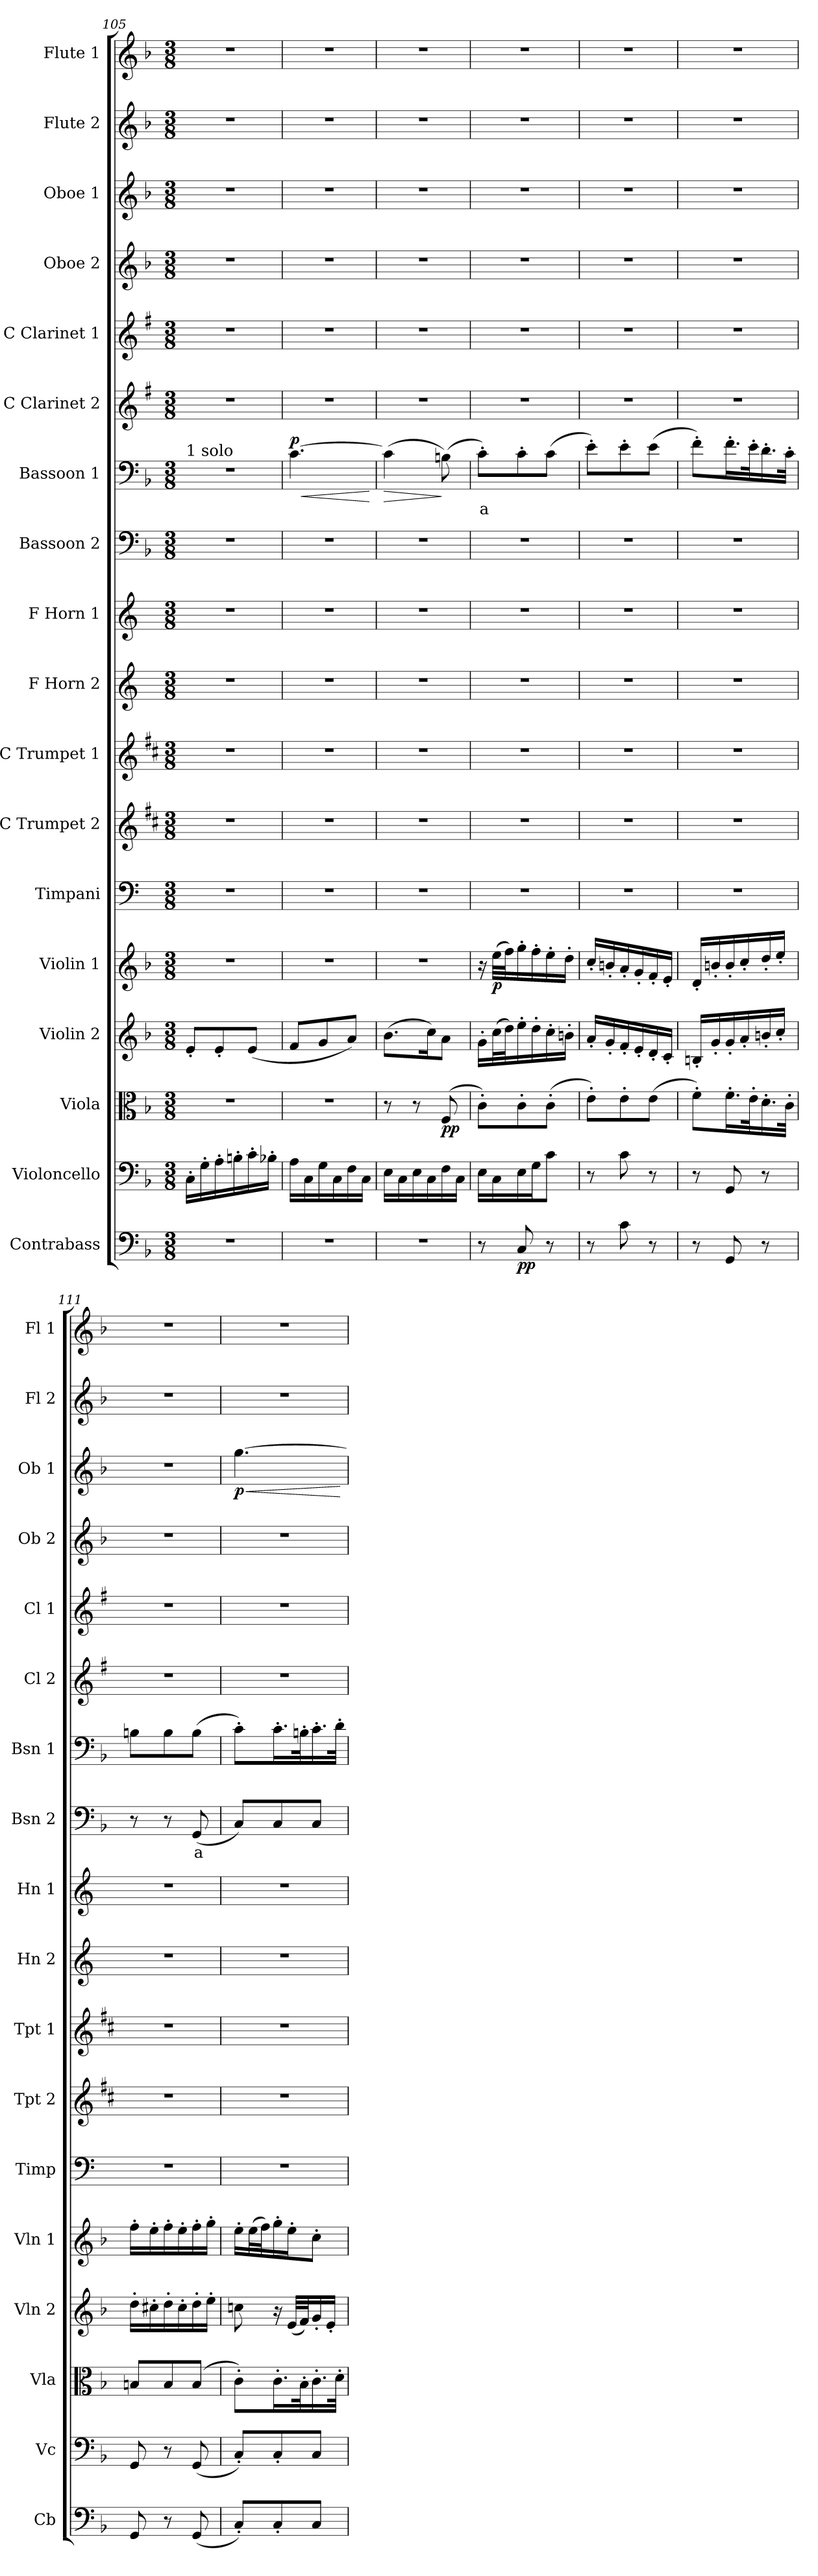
**kern	**dynam	**kern	**kern	**dynam	**kern	**kern	**dynam	**kern	**kern	**kern	**kern	**kern	**kern	**text	**kern	**text	**dynam	**kern	**kern	**kern	**kern	**dynam	**kern	**kern
*part18	*part18	*part17	*part16	*part16	*part15	*part14	*part14	*part13	*part12	*part11	*part10	*part9	*part8	*part8	*part7	*part7	*part7	*part6	*part5	*part4	*part3	*part3	*part2	*part1
*staff18	*staff18	*staff17	*staff16	*staff16	*staff15	*staff14	*staff14	*staff13	*staff12	*staff11	*staff10	*staff9	*staff8	*staff8	*staff7	*staff7	*staff7	*staff6	*staff5	*staff4	*staff3	*staff3	*staff2	*staff1
*I"Contrabass	*	*I"Violoncello	*I"Viola	*	*I"Violin 2	*I"Violin 1	*	*I"Timpani	*I"C Trumpet 2	*I"C Trumpet 1	*I"F Horn 2	*I"F Horn 1	*I"Bassoon 2	*	*I"Bassoon 1	*	*	*I"C Clarinet 2	*I"C Clarinet 1	*I"Oboe 2	*I"Oboe 1	*	*I"Flute 2	*I"Flute 1
*I'Cb	*	*I'Vc	*I'Vla	*	*I'Vln 2	*I'Vln 1	*	*I'Timp	*I'Tpt 2	*I'Tpt 1	*I'Hn 2	*I'Hn 1	*I'Bsn 2	*	*I'Bsn 1	*	*	*I'Cl 2	*I'Cl 1	*I'Ob 2	*I'Ob 1	*	*I'Fl 2	*I'Fl 1
*clefF4	*	*clefF4	*clefC3	*	*clefG2	*clefG2	*	*clefF4	*clefG2	*clefG2	*clefG2	*clefG2	*clefF4	*	*clefF4	*	*	*clefG2	*clefG2	*clefG2	*clefG2	*	*clefG2	*clefG2
*ITrd7c12	*	*	*	*	*	*	*	*	*ITrd1c2	*ITrd1c2	*ITrd4c7	*ITrd4c7	*	*	*	*	*	*ITrd1c2	*ITrd1c2	*	*	*	*	*
*k[b-]	*	*k[b-]	*k[b-]	*	*k[b-]	*k[b-]	*	*k[]	*k[]	*k[]	*k[b-]	*k[b-]	*k[b-]	*	*k[b-]	*	*	*k[b-]	*k[b-]	*k[b-]	*k[b-]	*	*k[b-]	*k[b-]
*F:	*	*F:	*F:	*	*F:	*F:	*	*	*	*	*	*	*F:	*	*F:	*	*	*F:	*F:	*F:	*F:	*	*F:	*F:
*M3/8	*	*M3/8	*M3/8	*	*M3/8	*M3/8	*	*M3/8	*M3/8	*M3/8	*M3/8	*M3/8	*M3/8	*	*M3/8	*	*	*M3/8	*M3/8	*M3/8	*M3/8	*	*M3/8	*M3/8
=105	=105	=105	=105	=105	=105	=105	=105	=105	=105	=105	=105	=105	=105	=105	=105	=105	=105	=105	=105	=105	=105	=105	=105	=105
!	!	!	!	!	!	!	!	!	!	!	!	!	!	!	!LO:TX:a:t=1 solo	!	!	!	!	!	!	!	!	!
4.r	.	16C'\LL	4.r	.	8e'/L	4.r	.	4.r	4.r	4.r	4.r	4.r	4.r	.	4.r	.	.	4.r	4.r	4.r	4.r	.	4.r	4.r
.	.	16G'\	.	.	.	.	.	.	.	.	.	.	.	.	.	.	.	.	.	.	.	.	.	.
.	.	16A'\	.	.	8e'/	.	.	.	.	.	.	.	.	.	.	.	.	.	.	.	.	.	.	.
.	.	16Bn'\	.	.	.	.	.	.	.	.	.	.	.	.	.	.	.	.	.	.	.	.	.	.
.	.	16c'\	.	.	(8e/J	.	.	.	.	.	.	.	.	.	.	.	.	.	.	.	.	.	.	.
.	.	16B-X'\JJ	.	.	.	.	.	.	.	.	.	.	.	.	.	.	.	.	.	.	.	.	.	.
=106	=106	=106	=106	=106	=106	=106	=106	=106	=106	=106	=106	=106	=106	=106	=106	=106	=106	=106	=106	=106	=106	=106	=106	=106
!	!	!	!	!	!	!	!	!	!	!	!	!	!	!	!	!	!LO:HP:b	!	!	!	!	!	!	!
!	!	!	!	!	!	!	!	!	!	!	!	!	!	!	!	!	!LO:DY:n=1:b	!	!	!	!	!	!	!
4.r	.	16A\LL	4.r	.	8f/L	4.r	.	4.r	4.r	4.r	4.r	4.r	4.r	.	[4.c\	.	< p	4.r	4.r	4.r	4.r	.	4.r	4.r
.	.	16C\	.	.	.	.	.	.	.	.	.	.	.	.	.	.	.	.	.	.	.	.	.	.
.	.	16G\	.	.	8g/	.	.	.	.	.	.	.	.	.	.	.	.	.	.	.	.	.	.	.
.	.	16C\	.	.	.	.	.	.	.	.	.	.	.	.	.	.	.	.	.	.	.	.	.	.
.	.	16F\	.	.	8a/J)	.	.	.	.	.	.	.	.	.	.	.	.	.	.	.	.	.	.	.
.	.	16C\JJ	.	.	.	.	.	.	.	.	.	.	.	.	.	.	.	.	.	.	.	.	.	.
.	.	.	.	.	.	.	.	.	.	.	.	.	.	.	.	.	[	.	.	.	.	.	.	.
=107	=107	=107	=107	=107	=107	=107	=107	=107	=107	=107	=107	=107	=107	=107	=107	=107	=107	=107	=107	=107	=107	=107	=107	=107
!	!	!	!	!	!	!	!	!	!	!	!	!	!	!	!	!	!LO:HP:b	!	!	!	!	!	!	!
4.r	.	16E\LL	8r	.	(8.b-\L	4.r	.	4.r	4.r	4.r	4.r	4.r	4.r	.	(4c\]	.	>	4.r	4.r	4.r	4.r	.	4.r	4.r
.	.	16C\	.	.	.	.	.	.	.	.	.	.	.	.	.	.	.	.	.	.	.	.	.	.
.	.	16E\	8r	.	.	.	.	.	.	.	.	.	.	.	.	.	.	.	.	.	.	.	.	.
.	.	16C\	.	.	16cc\K)	.	.	.	.	.	.	.	.	.	.	.	.	.	.	.	.	.	.	.
!	!	!	!	!LO:DY:b	!	!	!	!	!	!	!	!	!	!	!	!	!	!	!	!	!	!	!	!
.	.	16F\	(8F/	pp	8a\J	.	.	.	.	.	.	.	.	.	(8Bn\)	.	]	.	.	.	.	.	.	.
.	.	16C\JJ	.	.	.	.	.	.	.	.	.	.	.	.	.	.	.	.	.	.	.	.	.	.
=108	=108	=108	=108	=108	=108	=108	=108	=108	=108	=108	=108	=108	=108	=108	=108	=108	=108	=108	=108	=108	=108	=108	=108	=108
!	!	!	!	!	!	!	!	!	!	!	!	!	!	!	!	!LO:LY:b:color=#FF0000	!	!	!	!	!	!	!	!
8r	.	16E\LL	8c'\L)	.	16g'\LL	16r	.	4.r	4.r	4.r	4.r	4.r	4.r	.	8c'\L)	a	.	4.r	4.r	4.r	4.r	.	4.r	4.r
!	!	!	!	!	!	!	!LO:DY:b	!	!	!	!	!	!	!	!	!	!	!	!	!	!	!	!	!
.	.	16C\	.	.	(32cc\L	(32ee\LLL	p	.	.	.	.	.	.	.	.	.	.	.	.	.	.	.	.	.
.	.	.	.	.	32dd\J)	32ff\J)	.	.	.	.	.	.	.	.	.	.	.	.	.	.	.	.	.	.
!	!LO:DY:b	!	!	!	!	!	!	!	!	!	!	!	!	!	!	!	!	!	!	!	!	!	!	!
8CC/	pp	16E\	8c'\	.	16ee'\	16gg'\	.	.	.	.	.	.	.	.	8c'\	.	.	.	.	.	.	.	.	.
.	.	16G\J	.	.	16dd'\	16ff'\	.	.	.	.	.	.	.	.	.	.	.	.	.	.	.	.	.	.
8r	.	8c\J	(8c'\J	.	16cc'\	16ee'\	.	.	.	.	.	.	.	.	(8c\J	.	.	.	.	.	.	.	.	.
.	.	.	.	.	16bn'\JJ	16dd'\JJ	.	.	.	.	.	.	.	.	.	.	.	.	.	.	.	.	.	.
=109	=109	=109	=109	=109	=109	=109	=109	=109	=109	=109	=109	=109	=109	=109	=109	=109	=109	=109	=109	=109	=109	=109	=109	=109
8r	.	8r	8e'\L)	.	16a'/LL	16cc'/LL	.	4.r	4.r	4.r	4.r	4.r	4.r	.	8e'\L)	.	.	4.r	4.r	4.r	4.r	.	4.r	4.r
.	.	.	.	.	16g'/	16bn'/	.	.	.	.	.	.	.	.	.	.	.	.	.	.	.	.	.	.
8C\	.	8c\	8e'\	.	16f'/	16a'/	.	.	.	.	.	.	.	.	8e'\	.	.	.	.	.	.	.	.	.
.	.	.	.	.	16e'/	16g'/	.	.	.	.	.	.	.	.	.	.	.	.	.	.	.	.	.	.
8r	.	8r	(8e\J	.	16d'/	16f'/	.	.	.	.	.	.	.	.	(8e\J	.	.	.	.	.	.	.	.	.
.	.	.	.	.	16c'/JJ	16e'/JJ	.	.	.	.	.	.	.	.	.	.	.	.	.	.	.	.	.	.
=110	=110	=110	=110	=110	=110	=110	=110	=110	=110	=110	=110	=110	=110	=110	=110	=110	=110	=110	=110	=110	=110	=110	=110	=110
8r	.	8r	8f'\L)	.	16Bn'/LL	16d'/LL	.	4.r	4.r	4.r	4.r	4.r	4.r	.	8f'\L)	.	.	4.r	4.r	4.r	4.r	.	4.r	4.r
.	.	.	.	.	16g'/	16bn'/	.	.	.	.	.	.	.	.	.	.	.	.	.	.	.	.	.	.
8GGG/	.	8GG/	16.f'\L	.	16g'/	16b'/	.	.	.	.	.	.	.	.	16.f'\L	.	.	.	.	.	.	.	.	.
.	.	.	.	.	16a'/	16cc'/	.	.	.	.	.	.	.	.	.	.	.	.	.	.	.	.	.	.
.	.	.	32e'\K	.	.	.	.	.	.	.	.	.	.	.	32e'\K	.	.	.	.	.	.	.	.	.
8r	.	8r	16.d'\	.	16bn'/	16dd'/	.	.	.	.	.	.	.	.	16.d'\	.	.	.	.	.	.	.	.	.
.	.	.	.	.	16cc'/JJ	16ee'/JJ	.	.	.	.	.	.	.	.	.	.	.	.	.	.	.	.	.	.
.	.	.	32c'\JJk	.	.	.	.	.	.	.	.	.	.	.	32c'\JJk	.	.	.	.	.	.	.	.	.
=111	=111	=111	=111	=111	=111	=111	=111	=111	=111	=111	=111	=111	=111	=111	=111	=111	=111	=111	=111	=111	=111	=111	=111	=111
8GGG/	.	8GG/	8Bn/L	.	16dd'\LL	16ff'\LL	.	4.r	4.r	4.r	4.r	4.r	8r	.	8Bn\L	.	.	4.r	4.r	4.r	4.r	.	4.r	4.r
.	.	.	.	.	16cc#X'\	16ee'\	.	.	.	.	.	.	.	.	.	.	.	.	.	.	.	.	.	.
8r	.	8r	8B/	.	16dd'\	16ff'\	.	.	.	.	.	.	8r	.	8B\	.	.	.	.	.	.	.	.	.
.	.	.	.	.	16cc#'\	16ee'\	.	.	.	.	.	.	.	.	.	.	.	.	.	.	.	.	.	.
!	!	!	!	!	!	!	!	!	!	!	!	!	!	!LO:LY:b:color=#FF0000	!	!	!	!	!	!	!	!	!	!
(8GGG/	.	(8GG/	(8B/J	.	16dd'\	16ff'\	.	.	.	.	.	.	(8GG/	a	(8B\J	.	.	.	.	.	.	.	.	.
.	.	.	.	.	16ee'\JJ	16gg'\JJ	.	.	.	.	.	.	.	.	.	.	.	.	.	.	.	.	.	.
=112	=112	=112	=112	=112	=112	=112	=112	=112	=112	=112	=112	=112	=112	=112	=112	=112	=112	=112	=112	=112	=112	=112	=112	=112
!	!	!	!	!	!	!	!	!	!	!	!	!	!	!	!	!	!	!	!	!	!	!LO:HP:b	!	!
!	!	!	!	!	!	!	!	!	!	!	!	!	!	!	!	!	!	!	!	!	!	!LO:DY:n=1:b	!	!
8CC'/L)	.	8C'/L)	8c'\L)	.	8ccn\	16ee'\LL	.	4.r	4.r	4.r	4.r	4.r	8C/L)	.	8c'\L)	.	.	4.r	4.r	4.r	[4.gg\	< p	4.r	4.r
.	.	.	.	.	.	(32ee\L	.	.	.	.	.	.	.	.	.	.	.	.	.	.	.	.	.	.
.	.	.	.	.	.	32ff\J)	.	.	.	.	.	.	.	.	.	.	.	.	.	.	.	.	.	.
8CC'/	.	8C'/	16.c'\L	.	16r	16gg'\	.	.	.	.	.	.	8C/	.	16.c'\L	.	.	.	.	.	.	.	.	.
.	.	.	.	.	(32e/LLL	16ee'\J	.	.	.	.	.	.	.	.	.	.	.	.	.	.	.	.	.	.
.	.	.	32B-'\K	.	32f/J)	.	.	.	.	.	.	.	.	.	32Bn'\K	.	.	.	.	.	.	.	.	.
8CC/J	.	8C/J	16.c'\	.	16g'/	8cc'\J	.	.	.	.	.	.	8C/J	.	16.c'\	.	.	.	.	.	.	.	.	.
.	.	.	.	.	16e'/JJ	.	.	.	.	.	.	.	.	.	.	.	.	.	.	.	.	.	.	.
.	.	.	32d'\JJk	.	.	.	.	.	.	.	.	.	.	.	32d'\JJk	.	.	.	.	.	.	.	.	.
.	.	.	.	.	.	.	.	.	.	.	.	.	.	.	.	.	.	.	.	.	.	[	.	.
=	=	=	=	=	=	=	=	=	=	=	=	=	=	=	=	=	=	=	=	=	=	=	=	=
*-	*-	*-	*-	*-	*-	*-	*-	*-	*-	*-	*-	*-	*-	*-	*-	*-	*-	*-	*-	*-	*-	*-	*-	*-
